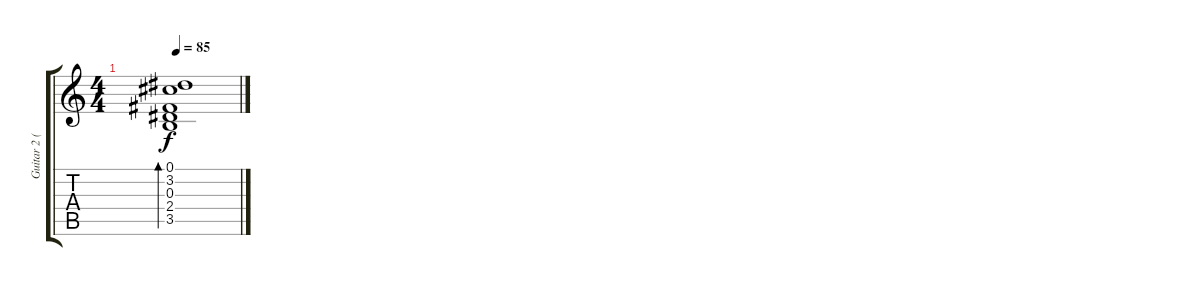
\track ("Guitar 2 (Clean)" "Guitar 2 (") {instrument electricguitarclean}
\staff {score tabs}
\tuning (Eb4 Bb3 Gb3 Db3 Ab2 Eb2) {hide}
\ts (4 4)
\tempo 85
\clef g2
\ks c
(0.1 3.2 0.3 2.4 3.5).1{bd 240 dy f}
